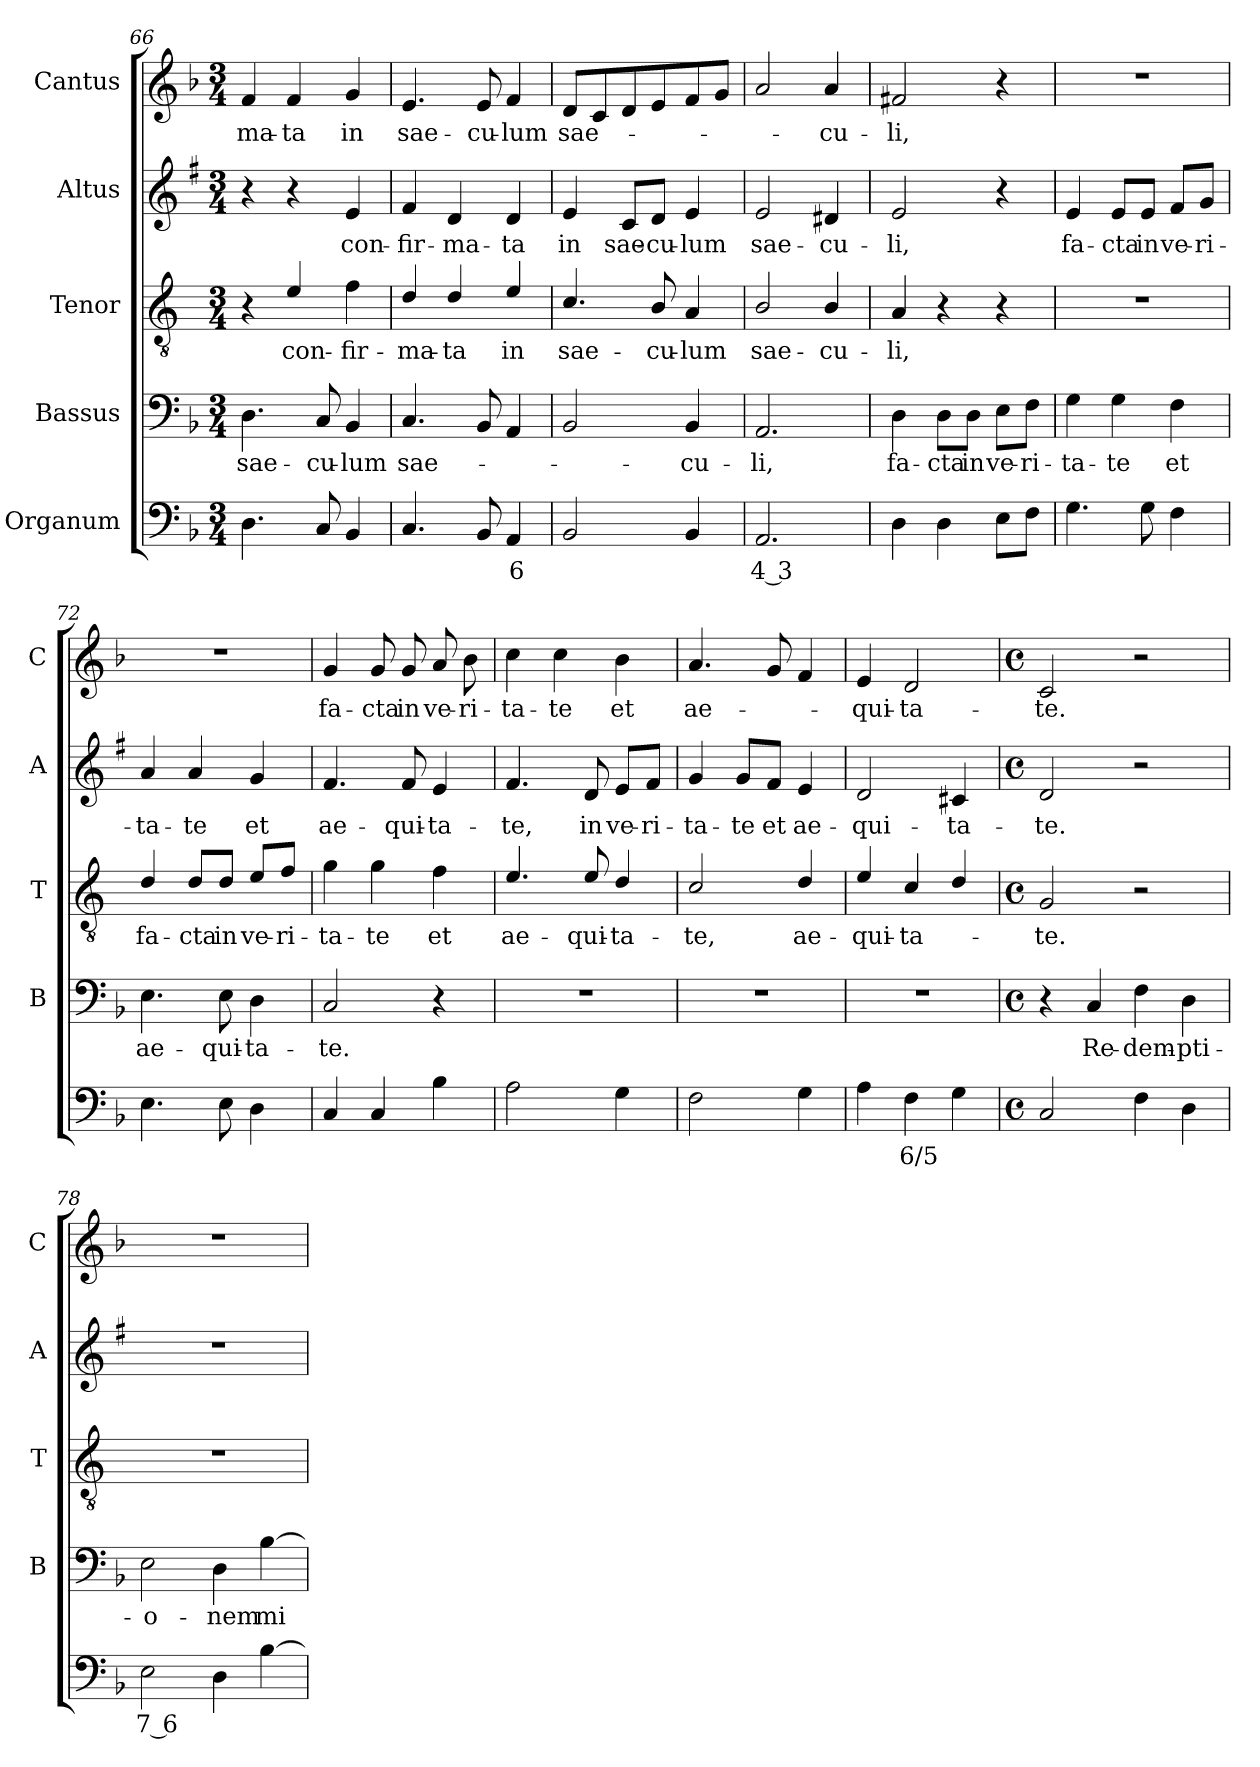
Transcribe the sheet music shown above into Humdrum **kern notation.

**kern	**text	**kern	**text	**kern	**text	**kern	**text	**kern	**text
*part5	*part5	*part4	*part4	*part3	*part3	*part2	*part2	*part1	*part1
*staff5	*staff5	*staff4	*staff4	*staff3	*staff3	*staff2	*staff2	*staff1	*staff1
*I"Organum	*	*I"Bassus	*	*I"Tenor	*	*I"Altus	*	*I"Cantus	*
*	*	*I'B	*	*I'T	*	*I'A	*	*I'C	*
*clefF4	*	*clefF4	*	*clefGv2	*	*clefG2	*	*clefG2	*
*	*	*	*	*ITrd4c7	*	*ITrd1c2	*	*	*
*k[b-]	*	*k[b-]	*	*k[b-]	*	*k[b-]	*	*k[b-]	*
*F:	*	*F:	*	*F:	*	*F:	*	*F:	*
*M3/4	*	*M3/4	*	*M3/4	*	*M3/4	*	*M3/4	*
=66	=66	=66	=66	=66	=66	=66	=66	=66	=66
!	!	!	!LO:LY:b	!	!	!	!	!	!LO:LY:b
4.D\	.	4.D\	sae-	4r	.	4r	.	4f/	-ma-
!	!	!	!	!	!LO:LY:b	!	!	!	!LO:LY:b
.	.	.	.	4A/	con-	4r	.	4f/	-ta
!	!	!	!LO:LY:b	!	!	!	!	!	!
8C/	.	8C/	-cu-	.	.	.	.	.	.
!	!	!	!LO:LY:b	!	!LO:LY:b	!	!LO:LY:b	!	!LO:LY:b
4BB-/	.	4BB-/	-lum	4B-\	-fir-	4d/	con-	4g/	in
=67	=67	=67	=67	=67	=67	=67	=67	=67	=67
!	!	!	!LO:LY:b	!	!LO:LY:b	!	!LO:LY:b	!	!LO:LY:b
4.C/	.	4.C/	sae-	4G/	-ma-	4e/	-fir-	4.e/	sae-
!	!	!	!	!	!LO:LY:b	!	!LO:LY:b	!	!
.	.	.	.	4G/	-ta	4c/	-ma-	.	.
!	!	!	!	!	!	!	!	!	!LO:LY:b
8BB-/	.	8BB-/	.	.	.	.	.	8e/	-cu-
!	!LO:LY:b	!	!	!	!LO:LY:b	!	!LO:LY:b	!	!LO:LY:b
4AA/	6	4AA/	.	4A/	in	4c/	-ta	4f/	-lum
!!LO:LB:g=z
=68	=68	=68	=68	=68	=68	=68	=68	=68	=68
!	!	!	!	!	!LO:LY:b	!	!LO:LY:b	!	!LO:LY:b
2BB-/	.	2BB-/	.	4.F/	sae-	4d/	in	8d/L	sae-
.	.	.	.	.	.	.	.	8c/	.
!	!	!	!	!	!	!	!LO:LY:b	!	!
.	.	.	.	.	.	8B-/L	sae-	8d/	.
!	!	!	!	!	!LO:LY:b	!	!LO:LY:b	!	!
.	.	.	.	8E/	-cu-	8c/J	-cu-	8e/	.
!	!	!	!LO:LY:b	!	!LO:LY:b	!	!LO:LY:b	!	!
4BB-/	.	4BB-/	-cu-	4D/	-lum	4d/	-lum	8f/	.
.	.	.	.	.	.	.	.	8g/J	.
=69	=69	=69	=69	=69	=69	=69	=69	=69	=69
!	!LO:LY:b	!	!LO:LY:b	!	!LO:LY:b	!	!LO:LY:b	!	!
2.AA/	4 3	2.AA/	-li,	2E/	sae-	2d/	sae-	2a/	.
!	!	!	!	!	!LO:LY:b	!	!LO:LY:b	!	!LO:LY:b
.	.	.	.	4E/	-cu-	4c#X/	-cu-	4a/	-cu-
=70	=70	=70	=70	=70	=70	=70	=70	=70	=70
!	!	!	!LO:LY:b	!	!LO:LY:b	!	!LO:LY:b	!	!LO:LY:b
4D\	.	4D\	fa-	4D/	-li,	2d/	-li,	2f#X/	-li,
!	!	!	!LO:LY:b	!	!	!	!	!	!
4D\	.	8D\L	-cta	4r	.	.	.	.	.
!	!	!	!LO:LY:b	!	!	!	!	!	!
.	.	8D\J	in	.	.	.	.	.	.
!	!	!	!LO:LY:b	!	!	!	!	!	!
8E\L	.	8E\L	ve-	4r	.	4r	.	4r	.
!	!	!	!LO:LY:b	!	!	!	!	!	!
8F\J	.	8F\J	-ri-	.	.	.	.	.	.
=71	=71	=71	=71	=71	=71	=71	=71	=71	=71
!	!	!	!LO:LY:b	!	!	!	!LO:LY:b	!	!
4.G\	.	4G\	-ta-	2.r	.	4d/	fa-	2.r	.
!	!	!	!LO:LY:b	!	!	!	!LO:LY:b	!	!
.	.	4G\	-te	.	.	8d/L	-cta	.	.
!	!	!	!	!	!	!	!LO:LY:b	!	!
8G\	.	.	.	.	.	8d/J	in	.	.
!	!	!	!LO:LY:b	!	!	!	!LO:LY:b	!	!
4F\	.	4F\	et	.	.	8e/L	ve-	.	.
!	!	!	!	!	!	!	!LO:LY:b	!	!
.	.	.	.	.	.	8f/J	-ri-	.	.
=72	=72	=72	=72	=72	=72	=72	=72	=72	=72
!	!	!	!LO:LY:b	!	!LO:LY:b	!	!LO:LY:b	!	!
4.E\	.	4.E\	ae-	4G/	fa-	4g/	-ta-	2.r	.
!	!	!	!	!	!LO:LY:b	!	!LO:LY:b	!	!
.	.	.	.	8G/L	-cta	4g/	-te	.	.
!	!	!	!LO:LY:b	!	!LO:LY:b	!	!	!	!
8E\	.	8E\	-qui-	8G/J	in	.	.	.	.
!	!	!	!LO:LY:b	!	!LO:LY:b	!	!LO:LY:b	!	!
4D\	.	4D\	-ta-	8A/L	ve-	4f/	et	.	.
!	!	!	!	!	!LO:LY:b	!	!	!	!
.	.	.	.	8B-/J	-ri-	.	.	.	.
=73	=73	=73	=73	=73	=73	=73	=73	=73	=73
!	!	!	!LO:LY:b	!	!LO:LY:b	!	!LO:LY:b	!	!LO:LY:b
4C/	.	2C/	-te.	4c\	-ta-	4.e/	ae-	4g/	fa-
!	!	!	!	!	!LO:LY:b	!	!	!	!LO:LY:b
4C/	.	.	.	4c\	-te	.	.	8g/	-cta
!	!	!	!	!	!	!	!LO:LY:b	!	!LO:LY:b
.	.	.	.	.	.	8e/	-qui-	8g/	in
!	!	!	!	!	!LO:LY:b	!	!LO:LY:b	!	!LO:LY:b
4B-\	.	4r	.	4B-\	et	4d/	-ta-	8a/	ve-
!	!	!	!	!	!	!	!	!	!LO:LY:b
.	.	.	.	.	.	.	.	8b-\	-ri-
=74	=74	=74	=74	=74	=74	=74	=74	=74	=74
!	!	!	!	!	!LO:LY:b	!	!LO:LY:b	!	!LO:LY:b
2A\	.	2.r	.	4.A/	ae-	4.e/	-te,	4cc\	-ta-
!	!	!	!	!	!	!	!	!	!LO:LY:b
.	.	.	.	.	.	.	.	4cc\	-te
!	!	!	!	!	!LO:LY:b	!	!LO:LY:b	!	!
.	.	.	.	8A/	-qui-	8c/	in	.	.
!	!	!	!	!	!LO:LY:b	!	!LO:LY:b	!	!LO:LY:b
4G\	.	.	.	4G/	-ta-	8d/L	ve-	4b-\	et
!	!	!	!	!	!	!	!LO:LY:b	!	!
.	.	.	.	.	.	8e/J	-ri-	.	.
!!LO:LB:g=z
=75	=75	=75	=75	=75	=75	=75	=75	=75	=75
!	!	!	!	!	!LO:LY:b	!	!LO:LY:b	!	!LO:LY:b
2F\	.	2.r	.	2F/	-te,	4f/	-ta-	4.a/	ae-
!	!	!	!	!	!	!	!LO:LY:b	!	!
.	.	.	.	.	.	8f/L	-te	.	.
!	!	!	!	!	!	!	!LO:LY:b	!	!
.	.	.	.	.	.	8e/J	et	8g/	.
!	!	!	!	!	!LO:LY:b	!	!LO:LY:b	!	!
4G\	.	.	.	4G/	ae-	4d/	ae-	4f/	.
=76	=76	=76	=76	=76	=76	=76	=76	=76	=76
!	!	!	!	!	!LO:LY:b	!	!LO:LY:b	!	!LO:LY:b
4A\	.	2.r	.	4A/	-qui-	2c/	-qui-	4e/	-qui-
!	!LO:LY:b	!	!	!	!LO:LY:b	!	!	!	!LO:LY:b
4F\	6/5	.	.	4F/	-ta-	.	.	2d/	-ta-
!	!	!	!	!	!	!	!LO:LY:b	!	!
4G\	.	.	.	4G/	.	4Bn/	-ta-	.	.
=77	=77	=77	=77	=77	=77	=77	=77	=77	=77
*M4/4	*	*M4/4	*	*M4/4	*	*M4/4	*	*M4/4	*
*met(c)	*	*met(c)	*	*met(c)	*	*met(c)	*	*met(c)	*
!	!	!	!	!	!LO:LY:b	!	!LO:LY:b	!	!LO:LY:b
2C/	.	4r	.	2C/	-te.	2c/	-te.	2c/	-te.
!	!	!	!LO:LY:b	!	!	!	!	!	!
.	.	4C/	Re-	.	.	.	.	.	.
!	!	!	!LO:LY:b	!	!	!	!	!	!
4F\	.	4F\	-dem-	2r	.	2r	.	2r	.
!	!	!	!LO:LY:b	!	!	!	!	!	!
4D\	.	4D\	-pti-	.	.	.	.	.	.
=78	=78	=78	=78	=78	=78	=78	=78	=78	=78
!	!LO:LY:b	!	!LO:LY:b	!	!	!	!	!	!
2E\	7 6	2E\	-o-	1r	.	1r	.	1r	.
!	!	!	!LO:LY:b	!	!	!	!	!	!
4D\	.	4D\	-nem	.	.	.	.	.	.
!	!	!	!LO:LY:b	!	!	!	!	!	!
[4B-\	.	[4B-\	mi-	.	.	.	.	.	.
=	=	=	=	=	=	=	=	=	=
*-	*-	*-	*-	*-	*-	*-	*-	*-	*-
